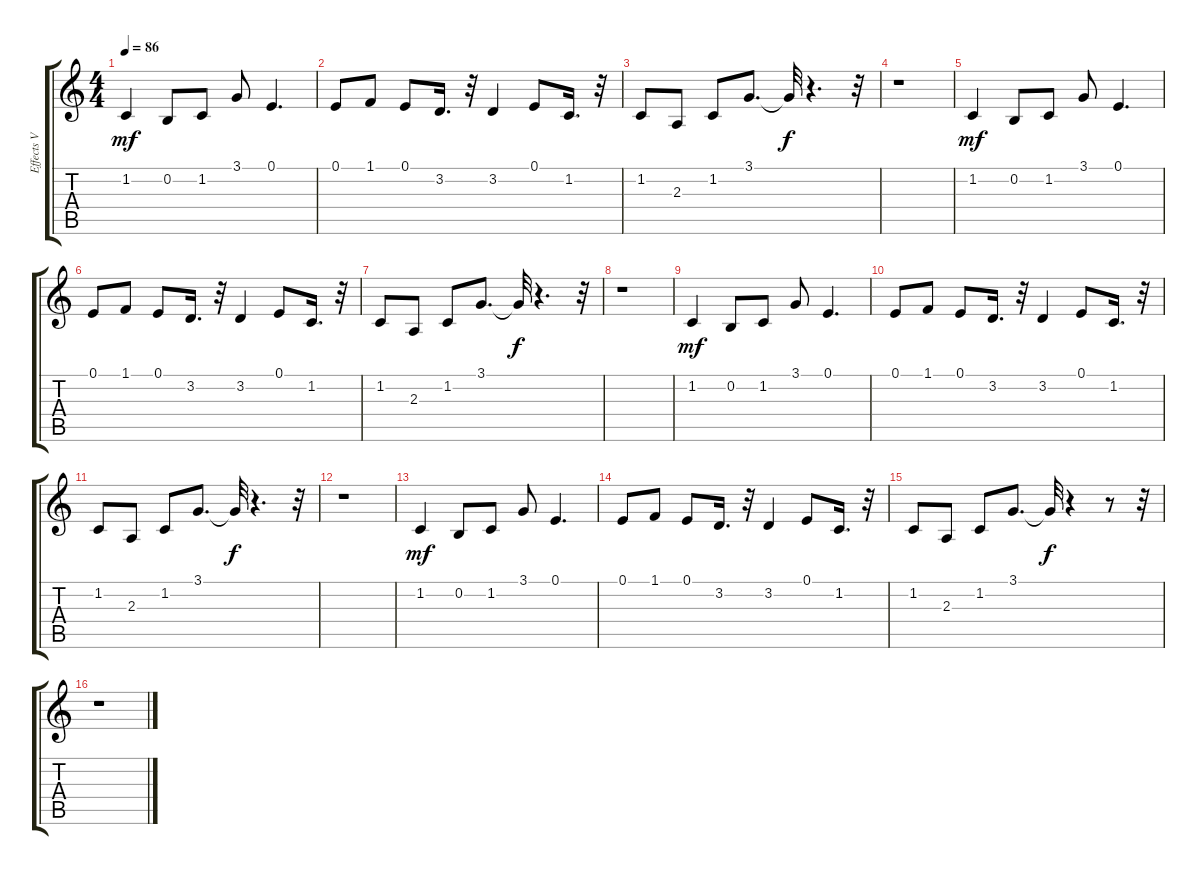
\track ("Effects V" "Effects V") {instrument synthvoice}
\staff {score tabs}
\tuning (E4 B3 G3 D3 A2 E2) {hide}
\ts (4 4)
\tempo 86
\clef g2
\ks c
1.2.4{dy mf} 0.2.8 1.2.8 3.1.8 0.1.4{d} |
0.1.8 1.1.8 0.1.8 3.2.16{d} r.32 3.2.4 0.1.8 1.2.16{d} r.32 |
1.2.8 2.3.8 1.2.8 3.1.8{d} 3.1{t}.32{dy f} r.4{d} r.32 |
r.1 |
1.2.4{dy mf} 0.2.8 1.2.8 3.1.8 0.1.4{d} |
0.1.8 1.1.8 0.1.8 3.2.16{d} r.32 3.2.4 0.1.8 1.2.16{d} r.32 |
1.2.8 2.3.8 1.2.8 3.1.8{d} 3.1{t}.32{dy f} r.4{d} r.32 |
r.1 |
1.2.4{dy mf} 0.2.8 1.2.8 3.1.8 0.1.4{d} |
0.1.8 1.1.8 0.1.8 3.2.16{d} r.32 3.2.4 0.1.8 1.2.16{d} r.32 |
1.2.8 2.3.8 1.2.8 3.1.8{d} 3.1{t}.32{dy f} r.4{d} r.32 |
r.1 |
1.2.4{dy mf} 0.2.8 1.2.8 3.1.8 0.1.4{d} |
0.1.8 1.1.8 0.1.8 3.2.16{d} r.32 3.2.4 0.1.8 1.2.16{d} r.32 |
1.2.8 2.3.8 1.2.8 3.1.8{d} 3.1{t}.32{dy f} r.4 r.8 r.32 |
r.1
